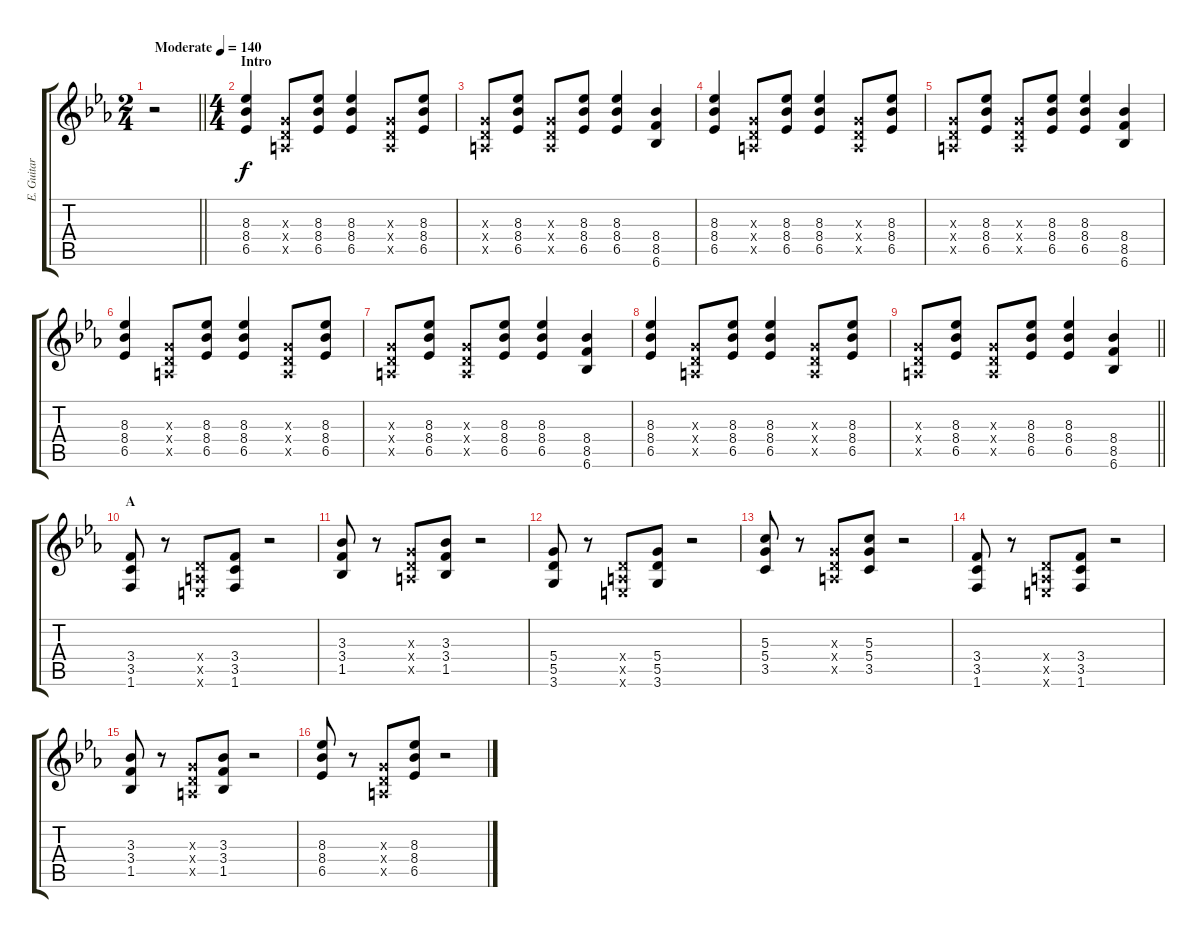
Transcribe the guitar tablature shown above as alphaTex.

\track ("E. Guitar II" "E. Guitar ") {instrument overdrivenguitar}
\staff {score tabs}
\tuning (E4 B3 G3 D3 A2 E2) {hide}
\ts (2 4)
\tempo (140 "Moderate")
\clef g2
\barLineRight lightlight
\ks eb
r.2{dy f instrument overdrivenguitar} |
\ts (4 4)
\section ("" "Intro")
(8.3 8.4 6.5).4 (0.3{x} 0.4{x} 0.5{x}).8 (8.3 8.4 6.5).8 (8.3 8.4 6.5).4 (0.3{x} 0.4{x} 0.5{x}).8 (8.3 8.4 6.5).8 |
(0.3{x} 0.4{x} 0.5{x}).8 (8.3 8.4 6.5).8 (0.3{x} 0.4{x} 0.5{x}).8 (8.3 8.4 6.5).8 (8.3 8.4 6.5).4 (8.4 8.5 6.6).4 |
(8.3 8.4 6.5).4 (0.3{x} 0.4{x} 0.5{x}).8 (8.3 8.4 6.5).8 (8.3 8.4 6.5).4 (0.3{x} 0.4{x} 0.5{x}).8 (8.3 8.4 6.5).8 |
(0.3{x} 0.4{x} 0.5{x}).8 (8.3 8.4 6.5).8 (0.3{x} 0.4{x} 0.5{x}).8 (8.3 8.4 6.5).8 (8.3 8.4 6.5).4 (8.4 8.5 6.6).4 |
(8.3 8.4 6.5).4 (0.3{x} 0.4{x} 0.5{x}).8 (8.3 8.4 6.5).8 (8.3 8.4 6.5).4 (0.3{x} 0.4{x} 0.5{x}).8 (8.3 8.4 6.5).8 |
(0.3{x} 0.4{x} 0.5{x}).8 (8.3 8.4 6.5).8 (0.3{x} 0.4{x} 0.5{x}).8 (8.3 8.4 6.5).8 (8.3 8.4 6.5).4 (8.4 8.5 6.6).4 |
(8.3 8.4 6.5).4 (0.3{x} 0.4{x} 0.5{x}).8 (8.3 8.4 6.5).8 (8.3 8.4 6.5).4 (0.3{x} 0.4{x} 0.5{x}).8 (8.3 8.4 6.5).8 |
\barLineRight lightlight
(0.3{x} 0.4{x} 0.5{x}).8 (8.3 8.4 6.5).8 (0.3{x} 0.4{x} 0.5{x}).8 (8.3 8.4 6.5).8 (8.3 8.4 6.5).4 (8.4 8.5 6.6).4 |
\section ("" "A")
(3.4 3.5 1.6).8 r.8 (0.4{x} 0.5{x} 0.6{x}).8 (3.4 3.5 1.6).8 r.2 |
(3.3 3.4 1.5).8 r.8 (0.3{x} 0.4{x} 0.5{x}).8 (3.3 3.4 1.5).8 r.2 |
(5.4 5.5 3.6).8 r.8 (0.4{x} 0.5{x} 0.6{x}).8 (5.4 5.5 3.6).8 r.2 |
(5.3 5.4 3.5).8 r.8 (0.3{x} 0.4{x} 0.5{x}).8 (5.3 5.4 3.5).8 r.2 |
(3.4 3.5 1.6).8 r.8 (0.4{x} 0.5{x} 0.6{x}).8 (3.4 3.5 1.6).8 r.2 |
(3.3 3.4 1.5).8 r.8 (0.3{x} 0.4{x} 0.5{x}).8 (3.3 3.4 1.5).8 r.2 |
(8.3 8.4 6.5).8 r.8 (0.3{x} 0.4{x} 0.5{x}).8 (8.3 8.4 6.5).8 r.2
